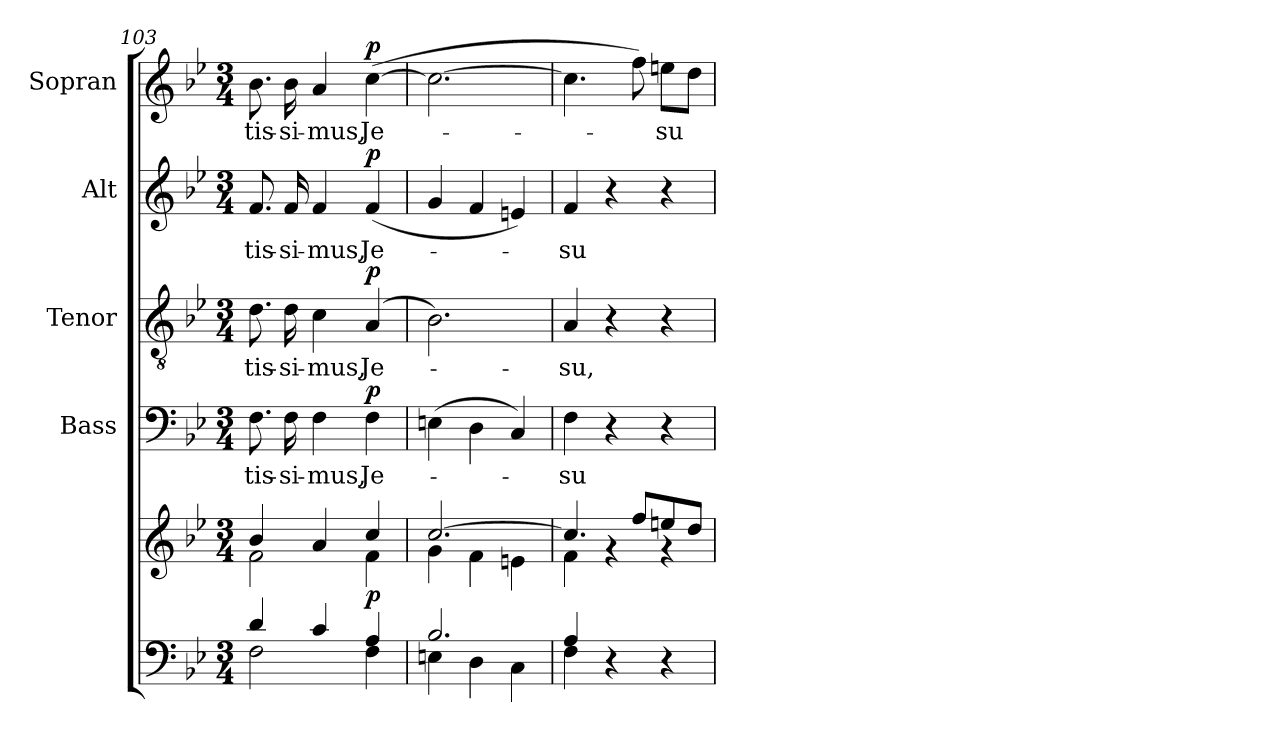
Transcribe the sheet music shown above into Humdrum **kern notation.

**kern	**kern	**dynam	**kern	**text	**dynam	**kern	**text	**dynam	**kern	**text	**dynam	**kern	**text	**dynam
*part5	*part5	*part5	*part4	*part4	*part4	*part3	*part3	*part3	*part2	*part2	*part2	*part1	*part1	*part1
*staff6	*staff5	*staff5/6	*staff4	*staff4	*staff4	*staff3	*staff3	*staff3	*staff2	*staff2	*staff2	*staff1	*staff1	*staff1
*	*	*	*I"Bass	*	*	*I"Tenor	*	*	*I"Alt	*	*	*I"Sopran	*	*
*	*	*	*I'B.	*	*	*I'T.	*	*	*I'A.	*	*	*I'S.	*	*
*clefF4	*clefG2	*	*clefF4	*	*	*clefGv2	*	*	*clefG2	*	*	*clefG2	*	*
*k[b-e-]	*k[b-e-]	*	*k[b-e-]	*	*	*k[b-e-]	*	*	*k[b-e-]	*	*	*k[b-e-]	*	*
*B-:	*B-:	*	*B-:	*	*	*B-:	*	*	*B-:	*	*	*B-:	*	*
*M3/4	*M3/4	*	*M3/4	*	*	*M3/4	*	*	*M3/4	*	*	*M3/4	*	*
=103	=103	=103	=103	=103	=103	=103	=103	=103	=103	=103	=103	=103	=103	=103
*^	*^	*	*	*	*	*	*	*	*	*	*	*	*	*
!	!	!	!	!	!	!LO:LY:b	!	!	!LO:LY:b	!	!	!LO:LY:b	!	!	!LO:LY:b	!
4d/	2F\	4b-/	2f\	.	8.F\	-tis-	.	8.d\	-tis-	.	8.f/	-tis-	.	8.b-\	-tis-	.
!	!	!	!	!	!	!LO:LY:b	!	!	!LO:LY:b	!	!	!LO:LY:b	!	!	!LO:LY:b	!
.	.	.	.	.	16F\	-si-	.	16d\	-si-	.	16f/	-si-	.	16b-\	-si-	.
!	!	!	!	!	!	!LO:LY:b	!	!	!LO:LY:b	!	!	!LO:LY:b	!	!	!LO:LY:b	!
4c/	.	4a/	.	.	4F\	-mus,	.	4c\	-mus,	.	4f/	-mus,	.	4a/	-mus,	.
!	!	!	!	!LO:DY:b	!	!LO:LY:b	!LO:DY:a	!	!LO:LY:b	!LO:DY:a	!	!LO:LY:b	!LO:DY:a	!	!LO:LY:b	!LO:DY:a
4A/	4F\	4cc/	4f\	p	4F\	Je-	p	(4A/	Je-	p	(<4f/	Je-	p	(>[4cc\	Je-	p
=104	=104	=104	=104	=104	=104	=104	=104	=104	=104	=104	=104	=104	=104	=104	=104	=104
2.B-/	4En\	[>2.cc/	4g\	.	(>4En\	.	.	2.B-\)	.	.	4g/	.	.	2.cc\_	.	.
.	4D\	.	4f\	.	4D\	.	.	.	.	.	4f/	.	.	.	.	.
.	4C\	.	4en\	.	4C/)	.	.	.	.	.	4en/)	.	.	.	.	.
!!LO:PB:g=z
=105	=105	=105	=105	=105	=105	=105	=105	=105	=105	=105	=105	=105	=105	=105	=105	=105
!	!	!	!	!	!	!LO:LY:b	!	!	!LO:LY:b	!	!	!LO:LY:b	!	!	!	!
4A/	4F\	4.cc/]	4f\	.	4F\	-su	.	4A/	-su,	.	4f/	-su	.	4.cc\]	.	.
4r	2ryy	.	4rf	.	4r	.	.	4r	.	.	4r	.	.	.	.	.
.	.	8ff/L	.	.	.	.	.	.	.	.	.	.	.	8ff\)	.	.
!	!	!	!	!	!	!	!	!	!	!	!	!	!	!	!LO:LY:b	!
4r	.	8een/	4rf	.	4r	.	.	4r	.	.	4r	.	.	8een\L	-su	.
.	.	8dd/J	.	.	.	.	.	.	.	.	.	.	.	8dd\J	.	.
*v	*v	*	*	*	*	*	*	*	*	*	*	*	*	*	*	*
*	*v	*v	*	*	*	*	*	*	*	*	*	*	*	*	*
=	=	=	=	=	=	=	=	=	=	=	=	=	=	=
*-	*-	*-	*-	*-	*-	*-	*-	*-	*-	*-	*-	*-	*-	*-
